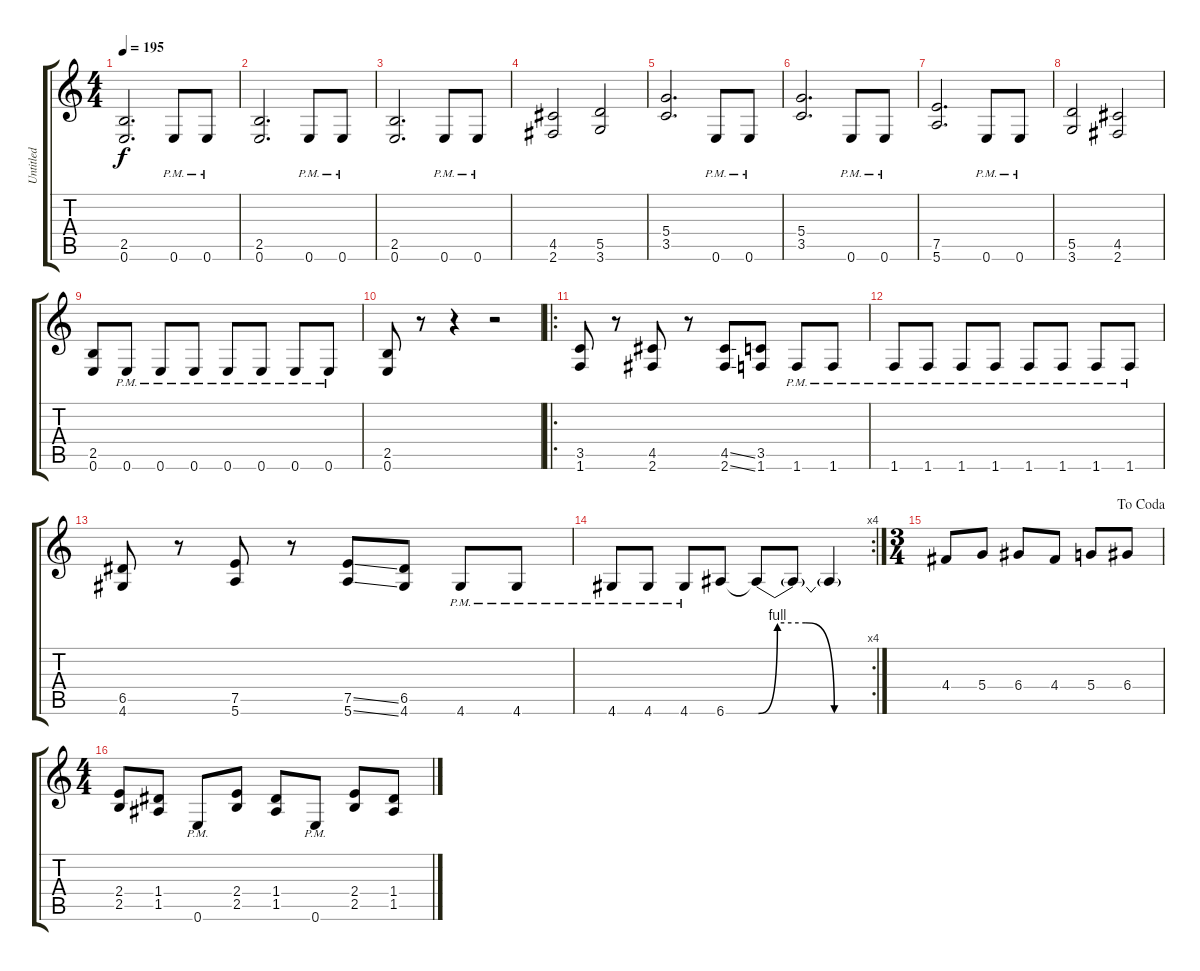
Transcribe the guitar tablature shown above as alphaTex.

\track ("Untitled" "Untitled") {instrument distortionguitar}
\staff {score tabs}
\tuning (E4 B3 G3 D3 A2 E2) {hide}
\ts (4 4)
\tempo 195
\clef g2
\ks c
(2.5 0.6).2{d dy f} 0.6{pm}.8 0.6{pm}.8 |
(2.5 0.6).2{d} 0.6{pm}.8 0.6{pm}.8 |
(2.5 0.6).2{d} 0.6{pm}.8 0.6{pm}.8 |
(4.5 2.6).2 (5.5 3.6).2 |
(5.4 3.5).2{d} 0.6{pm}.8 0.6{pm}.8 |
(5.4 3.5).2{d} 0.6{pm}.8 0.6{pm}.8 |
(7.5 5.6).2{d} 0.6{pm}.8 0.6{pm}.8 |
(5.5 3.6).2 (4.5 2.6).2 |
(2.5 0.6).8 0.6{pm}.8 0.6{pm}.8 0.6{pm}.8 0.6{pm}.8 0.6{pm}.8 0.6{pm}.8 0.6{pm}.8 |
(2.5 0.6).8 r.8 r.4 r.2 |
\ro
(3.5 1.6).8 r.8 (4.5 2.6).8 r.8 (4.5{ss} 2.6{ss}).8 (3.5 1.6).8 1.6{pm}.8 1.6{pm}.8 |
1.6{pm}.8 1.6{pm}.8 1.6{pm}.8 1.6{pm}.8 1.6{pm}.8 1.6{pm}.8 1.6{pm}.8 1.6{pm}.8 |
(6.5 4.6).8 r.8 (7.5 5.6).8 r.8 (7.5{ss} 5.6{ss}).8 (6.5 4.6).8 4.6{pm}.8 4.6{pm}.8 |
\rc 4
4.6{pm}.8 4.6{pm}.8 4.6{pm}.8 6.6.8 6.6{be (custom 0 0 10 4 25 4 40 0 60 0) t}.8 6.6{t}.8 6.6{t}.4 |
\ts (3 4)
\jump dacoda
4.4.8 5.4.8 6.4.8 4.4.8 5.4.8 6.4.8 |
\ts (4 4)
(2.4 2.5).8 (1.4 1.5).8 0.6{pm}.8 (2.4 2.5).8 (1.4 1.5).8 0.6{pm}.8 (2.4 2.5).8 (1.4 1.5).8
